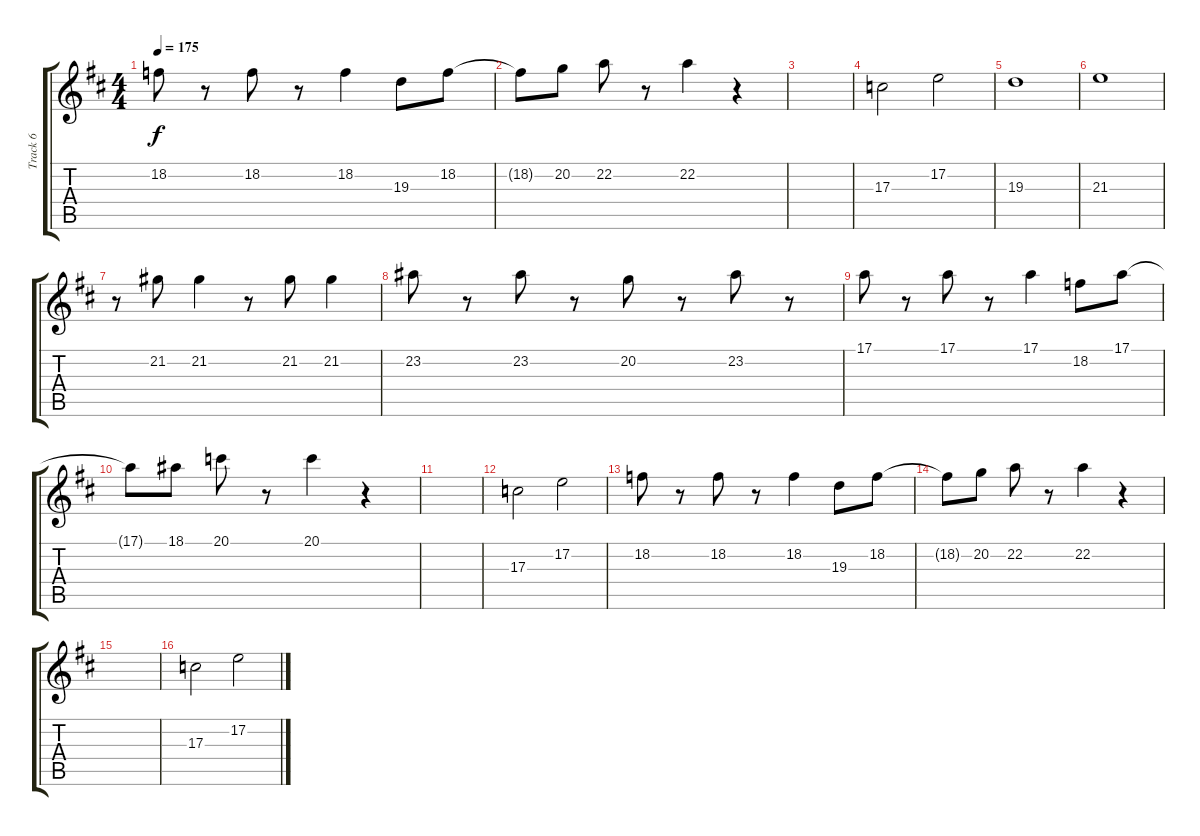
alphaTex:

\track ("Track 6" "Track 6") {instrument pad1newage}
\staff {score tabs}
\tuning (E4 B3 G3 D3 A2 E2) {hide}
\ts (4 4)
\tempo 175
\clef g2
\ks d
18.2.8{dy f} r.8 18.2.8 r.8 18.2.4 19.3.8 18.2.8 |
18.2{t}.8 20.2.8 22.2.8 r.8 22.2.4 r.4 |
|
17.3.2 17.2.2 |
19.3.1 |
21.3.1 |
r.8 21.2.8 21.2.4 r.8 21.2.8 21.2.4 |
23.2.8 r.8 23.2.8 r.8 20.2.8 r.8 23.2.8 r.8 |
17.1.8 r.8 17.1.8 r.8 17.1.4 18.2.8 17.1.8 |
17.1{t}.8 18.1.8 20.1.8 r.8 20.1.4 r.4 |
|
17.3.2 17.2.2 |
18.2.8 r.8 18.2.8 r.8 18.2.4 19.3.8 18.2.8 |
18.2{t}.8 20.2.8 22.2.8 r.8 22.2.4 r.4 |
|
17.3.2 17.2.2
